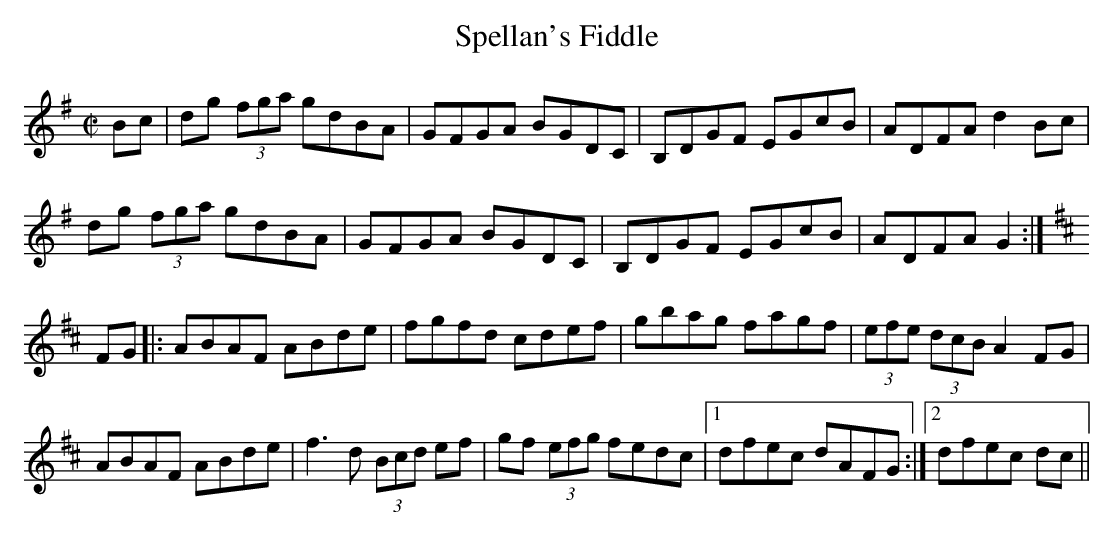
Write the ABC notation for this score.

X:1
T:Spellan's Fiddle
M:C|
K:G
Bc|dg (3fga gdBA|GFGA BGDC|B,DGF EGcB|ADFA d2Bc|
dg (3fga gdBA|GFGA BGDC|B,DGF EGcB|ADFA G2:|
K:D
FG|:ABAF ABde|fgfd cdef|gbag fagf|(3efe (3dcB A2FG|
ABAF ABde|f3d (3Bcd ef|gf (3efg fedc|1 dfec dAFG:|2 dfec dc||
